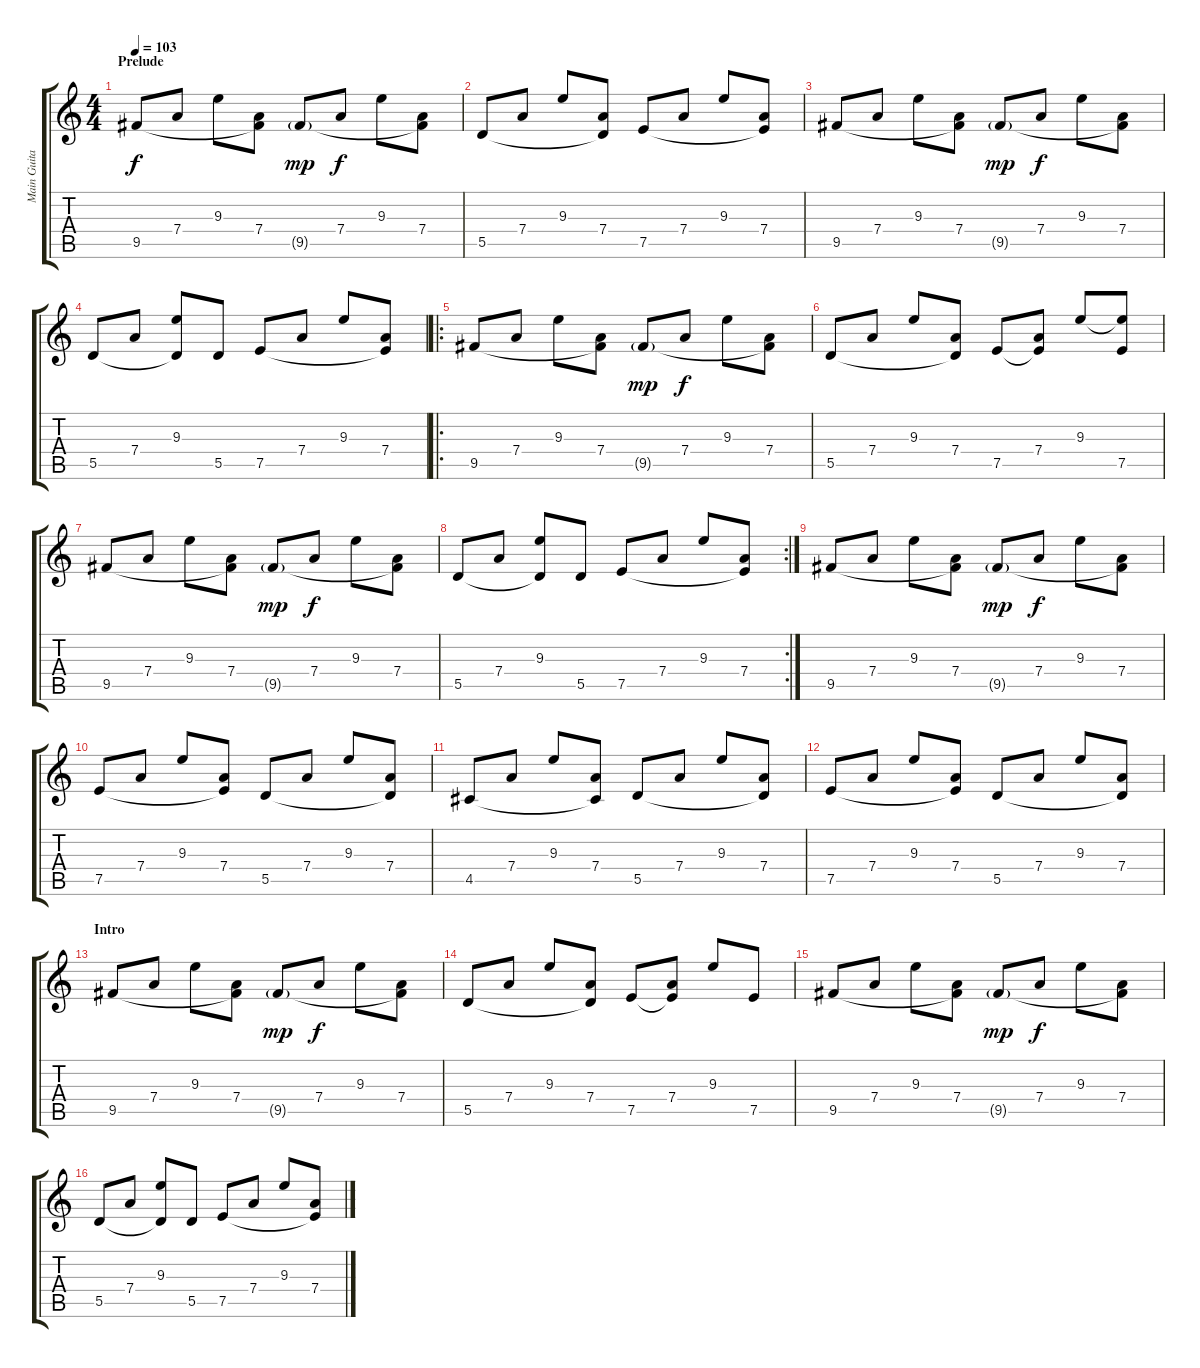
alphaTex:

\track ("Main Guitar" "Main Guita") {instrument electricguitarjazz}
\staff {score tabs}
\tuning (E4 B3 G3 D3 A2 E2) {hide}
\ts (4 4)
\section ("" "Prelude")
\tempo 103
\clef g2
\ks c
9.5.8{dy f instrument electricguitarjazz} 7.4.8 9.3.8 (7.4 9.5{t}).8 9.5{g}.8{dy mp} 7.4.8{dy f} 9.3.8 (7.4 9.5{t}).8 |
5.5.8 7.4.8 9.3.8 (7.4 5.5{t}).8 7.5.8 7.4.8 9.3.8 (7.4 7.5{t}).8 |
9.5.8 7.4.8 9.3.8 (7.4 9.5{t}).8 9.5{g}.8{dy mp} 7.4.8{dy f} 9.3.8 (7.4 9.5{t}).8 |
5.5.8 7.4.8 (9.3 5.5{t}).8 5.5.8 7.5.8 7.4.8 9.3.8 (7.4 7.5{t}).8 |
\ro
\section ("" "")
9.5.8 7.4.8 9.3.8 (7.4 9.5{t}).8 9.5{g}.8{dy mp} 7.4.8{dy f} 9.3.8 (7.4 9.5{t}).8 |
5.5.8 7.4.8 9.3.8 (7.4 5.5{t}).8 7.5.8 (7.4 7.5{t}).8 9.3.8 (9.3{t} 7.5).8 |
9.5.8 7.4.8 9.3.8 (7.4 9.5{t}).8 9.5{g}.8{dy mp} 7.4.8{dy f} 9.3.8 (7.4 9.5{t}).8 |
\rc 2
5.5.8 7.4.8 (9.3 5.5{t}).8 5.5.8 7.5.8 7.4.8 9.3.8 (7.4 7.5{t}).8 |
\section ("" "")
9.5.8 7.4.8 9.3.8 (7.4 9.5{t}).8 9.5{g}.8{dy mp} 7.4.8{dy f} 9.3.8 (7.4 9.5{t}).8 |
7.5.8 7.4.8 9.3.8 (7.4 7.5{t}).8 5.5.8 7.4.8 9.3.8 (7.4 5.5{t}).8 |
4.5.8 7.4.8 9.3.8 (7.4 4.5{t}).8 5.5.8 7.4.8 9.3.8 (7.4 5.5{t}).8 |
7.5.8 7.4.8 9.3.8 (7.4 7.5{t}).8 5.5.8 7.4.8 9.3.8 (7.4 5.5{t}).8 |
\section ("" "Intro")
9.5.8 7.4.8 9.3.8 (7.4 9.5{t}).8 9.5{g}.8{dy mp} 7.4.8{dy f} 9.3.8 (7.4 9.5{t}).8 |
5.5.8 7.4.8 9.3.8 (7.4 5.5{t}).8 7.5.8 (7.4 7.5{t}).8 9.3.8 7.5.8 |
9.5.8 7.4.8 9.3.8 (7.4 9.5{t}).8 9.5{g}.8{dy mp} 7.4.8{dy f} 9.3.8 (7.4 9.5{t}).8 |
5.5.8 7.4.8 (9.3 5.5{t}).8 5.5.8 7.5.8 7.4.8 9.3.8 (7.4 7.5{t}).8
